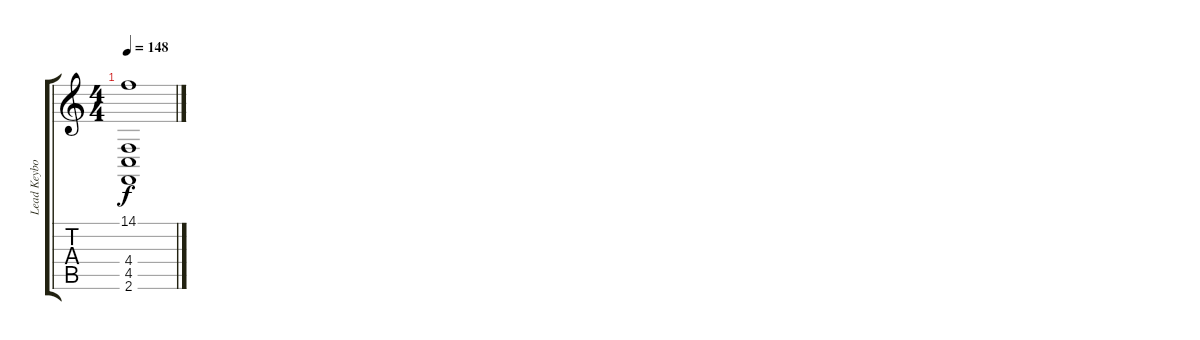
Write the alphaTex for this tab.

\track ("Lead Keyboard" "Lead Keybo") {instrument stringensemble1}
\staff {score tabs}
\tuning (Eb4 Bb3 Gb3 Db3 Ab2 Eb2) {hide}
\ts (4 4)
\tempo 148
\clef g2
\ks c
(14.1{t} 4.4{t} 4.5{t} 2.6{t}).1{dy f}
